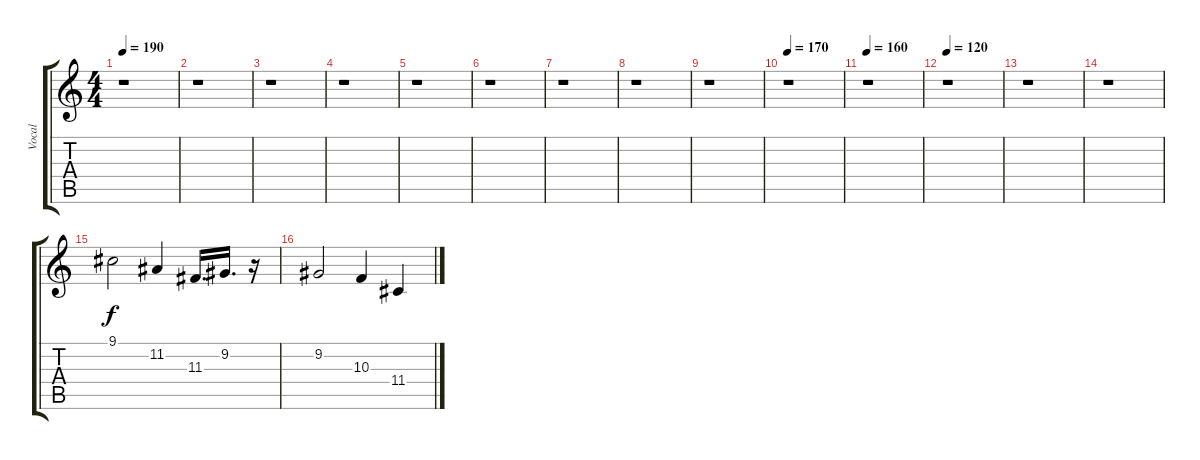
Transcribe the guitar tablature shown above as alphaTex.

\track ("Vocal" "Vocal") {instrument oboe}
\staff {score tabs}
\tuning (E4 B3 G3 D3 A2 E2) {hide}
\ts (4 4)
\tempo 190
\clef g2
\ks c
r.1{dy f} |
r.1 |
r.1 |
r.1 |
r.1 |
r.1 |
r.1 |
r.1 |
r.1 |
\tempo 170
r.1 |
\tempo 160
r.1 |
\tempo 120
r.1 |
r.1 |
r.1 |
9.1.2 11.2.4 11.3.16{d} 9.2.16{d} r.16 |
9.2.2 10.3.4 11.4.4
